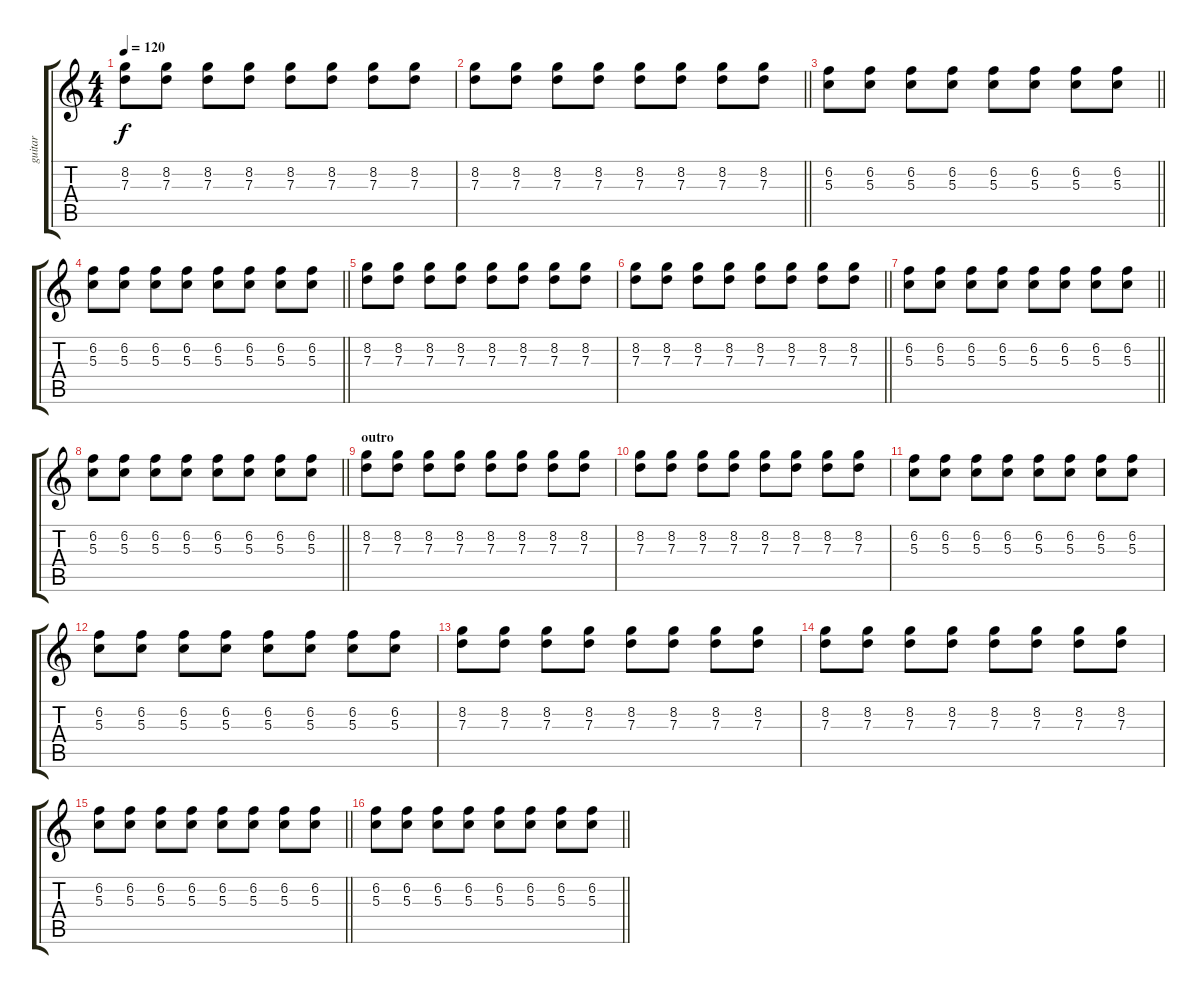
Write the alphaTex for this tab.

\track ("guitar " "guitar ") {instrument electricguitarjazz}
\staff {score tabs}
\tuning (E4 B3 G3 D3 A2 E2) {hide}
\ts (4 4)
\tempo 120
\clef g2
\ks c
(8.2 7.3).8{dy f volume 7 balance 16 instrument electricguitarmuted} (8.2 7.3).8 (8.2 7.3).8 (8.2 7.3).8 (8.2 7.3).8 (8.2 7.3).8 (8.2 7.3).8 (8.2 7.3).8 |
\barLineRight lightlight
(8.2 7.3).8 (8.2 7.3).8 (8.2 7.3).8 (8.2 7.3).8 (8.2 7.3).8 (8.2 7.3).8 (8.2 7.3).8 (8.2 7.3).8 |
\barLineRight lightlight
(6.2 5.3).8 (6.2 5.3).8 (6.2 5.3).8 (6.2 5.3).8 (6.2 5.3).8 (6.2 5.3).8 (6.2 5.3).8 (6.2 5.3).8 |
\barLineRight lightlight
(6.2 5.3).8 (6.2 5.3).8 (6.2 5.3).8 (6.2 5.3).8 (6.2 5.3).8 (6.2 5.3).8 (6.2 5.3).8 (6.2 5.3).8 |
(8.2 7.3).8{balance 0} (8.2 7.3).8 (8.2 7.3).8 (8.2 7.3).8 (8.2 7.3).8 (8.2 7.3).8 (8.2 7.3).8 (8.2 7.3).8 |
\barLineRight lightlight
(8.2 7.3).8 (8.2 7.3).8 (8.2 7.3).8 (8.2 7.3).8 (8.2 7.3).8 (8.2 7.3).8 (8.2 7.3).8 (8.2 7.3).8 |
\barLineRight lightlight
(6.2 5.3).8 (6.2 5.3).8 (6.2 5.3).8 (6.2 5.3).8 (6.2 5.3).8 (6.2 5.3).8 (6.2 5.3).8 (6.2 5.3).8 |
\barLineRight lightlight
(6.2 5.3).8 (6.2 5.3).8 (6.2 5.3).8 (6.2 5.3).8 (6.2 5.3).8 (6.2 5.3).8 (6.2 5.3).8 (6.2 5.3).8 |
\section ("" "outro")
(8.2 7.3).8{balance 16} (8.2 7.3).8 (8.2 7.3).8 (8.2 7.3).8 (8.2 7.3).8 (8.2 7.3).8 (8.2 7.3).8 (8.2 7.3).8 |
(8.2 7.3).8 (8.2 7.3).8 (8.2 7.3).8 (8.2 7.3).8 (8.2 7.3).8 (8.2 7.3).8 (8.2 7.3).8 (8.2 7.3).8 |
(6.2 5.3).8 (6.2 5.3).8 (6.2 5.3).8 (6.2 5.3).8 (6.2 5.3).8 (6.2 5.3).8 (6.2 5.3).8 (6.2 5.3).8 |
(6.2 5.3).8 (6.2 5.3).8 (6.2 5.3).8 (6.2 5.3).8 (6.2 5.3).8 (6.2 5.3).8 (6.2 5.3).8 (6.2 5.3).8 |
(8.2 7.3).8{volume 0 balance 0} (8.2 7.3).8 (8.2 7.3).8 (8.2 7.3).8 (8.2 7.3).8 (8.2 7.3).8 (8.2 7.3).8 (8.2 7.3).8 |
(8.2 7.3).8 (8.2 7.3).8 (8.2 7.3).8 (8.2 7.3).8 (8.2 7.3).8 (8.2 7.3).8 (8.2 7.3).8 (8.2 7.3).8 |
\barLineRight lightlight
(6.2 5.3).8 (6.2 5.3).8 (6.2 5.3).8 (6.2 5.3).8 (6.2 5.3).8 (6.2 5.3).8 (6.2 5.3).8 (6.2 5.3).8 |
\barLineRight lightlight
(6.2 5.3).8 (6.2 5.3).8 (6.2 5.3).8 (6.2 5.3).8 (6.2 5.3).8 (6.2 5.3).8 (6.2 5.3).8 (6.2 5.3).8
